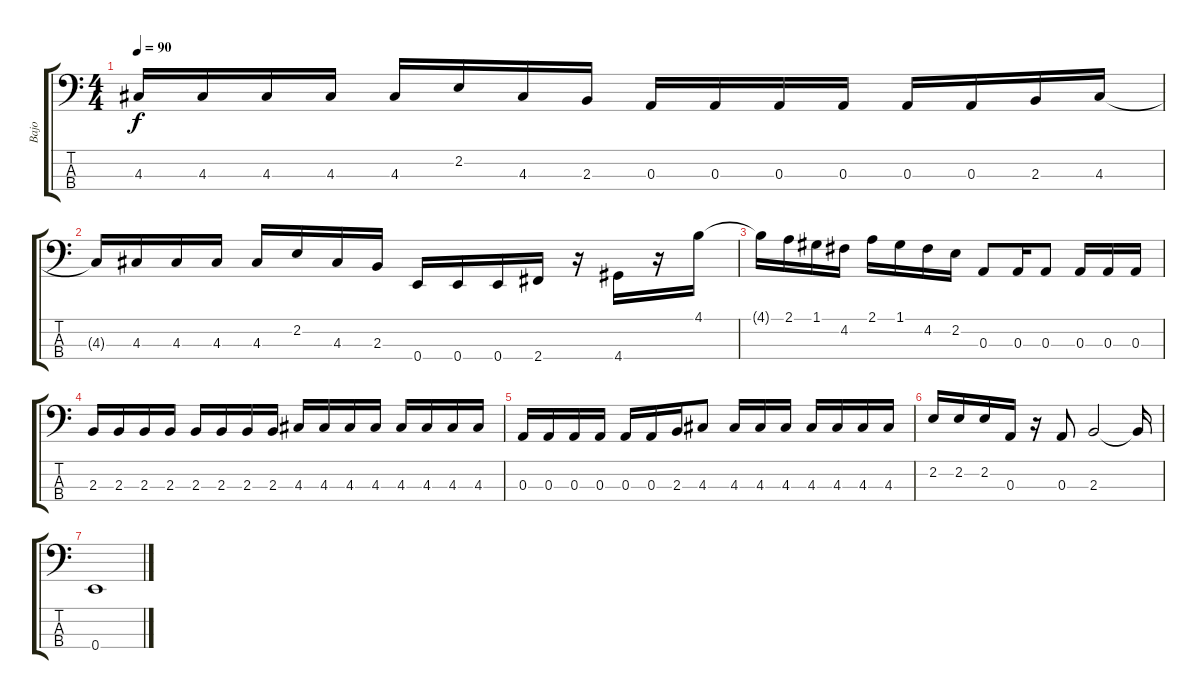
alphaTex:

\track ("Bajo" "Bajo") {instrument electricbassfinger}
\staff {score tabs}
\tuning (G2 D2 A1 E1) {hide}
\ts (4 4)
\tempo 90
\clef f4
\ks c
4.3.16{dy f} 4.3.16 4.3.16 4.3.16 4.3.16 2.2.16 4.3.16 2.3.16 0.3.16 0.3.16 0.3.16 0.3.16 0.3.16 0.3.16 2.3.16 4.3.16 |
4.3{t}.16 4.3.16 4.3.16 4.3.16 4.3.16 2.2.16 4.3.16 2.3.16 0.4.16 0.4.16 0.4.16 2.4.16 r.16 4.4.16 r.16 4.1.16 |
4.1{t}.16 2.1.16 1.1.16 4.2.16 2.1.16 1.1.16 4.2.16 2.2.16 0.3.8 0.3.16 0.3.8 0.3.16 0.3.16 0.3.16 |
2.3.16 2.3.16 2.3.16 2.3.16 2.3.16 2.3.16 2.3.16 2.3.16 4.3.16 4.3.16 4.3.16 4.3.16 4.3.16 4.3.16 4.3.16 4.3.16 |
0.3.16 0.3.16 0.3.16 0.3.16 0.3.16 0.3.16 2.3.16 4.3.8 4.3.16 4.3.16 4.3.16 4.3.16 4.3.16 4.3.16 4.3.16 |
2.2.16 2.2.16 2.2.16 0.3.16 r.16 0.3.8 2.3.2 2.3{t}.16 |
0.4.1
